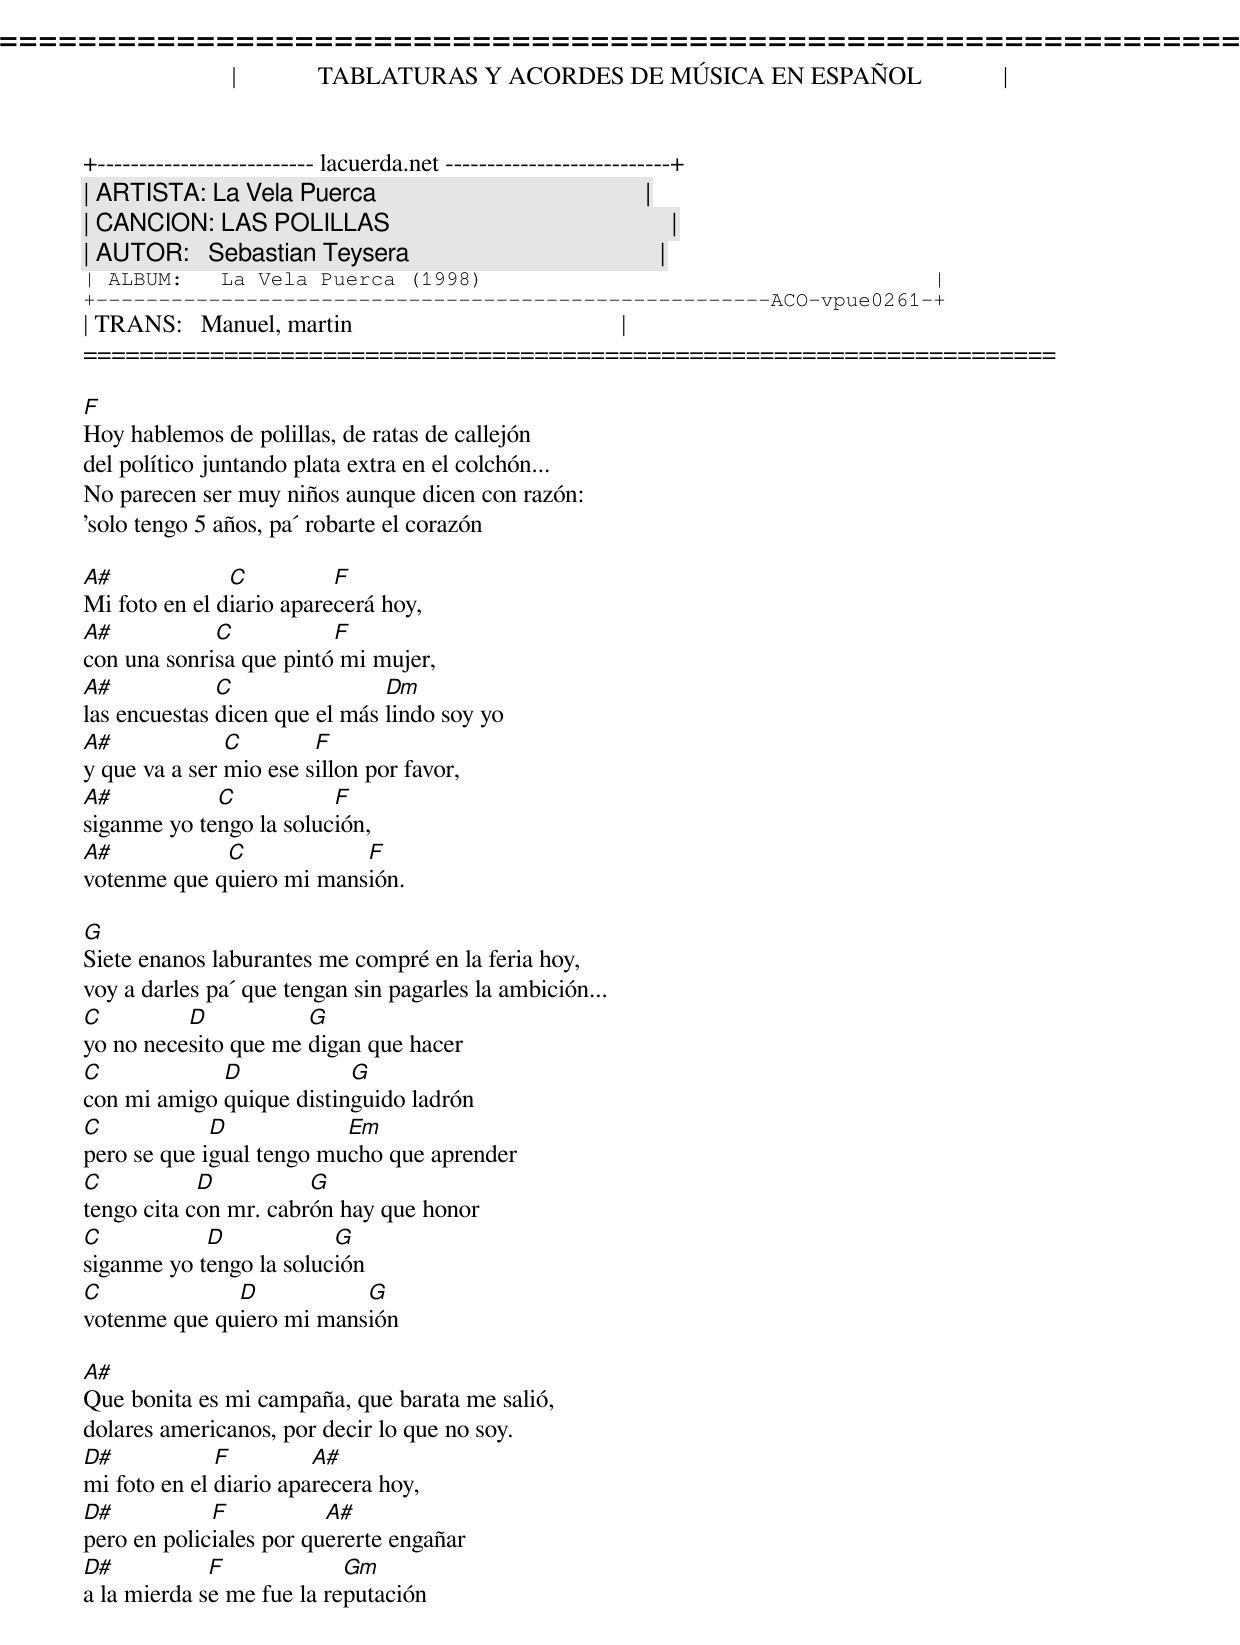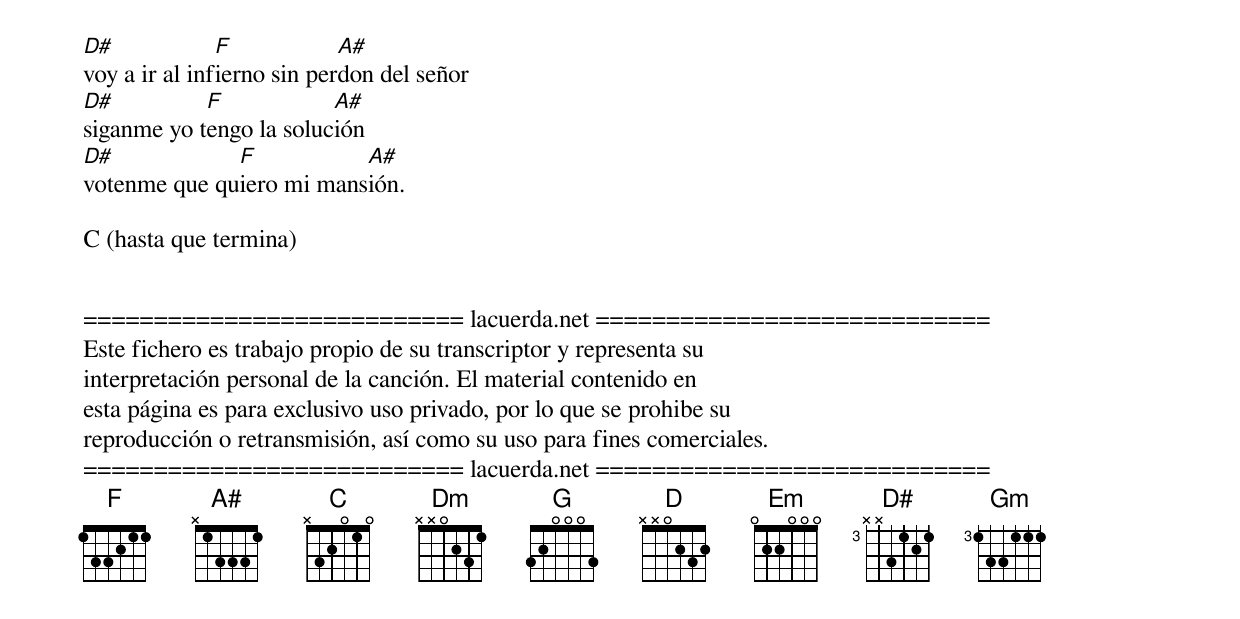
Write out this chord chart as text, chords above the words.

=====================================================================
|             TABLATURAS Y ACORDES DE MÚSICA EN ESPAÑOL             |
+-------------------------- lacuerda.net ---------------------------+
| ARTISTA: La Vela Puerca                                           |
| CANCION: LAS POLILLAS                                             |
| AUTOR:   Sebastian Teysera                                        |
| ALBUM:   La Vela Puerca (1998)                                    |
+------------------------------------------------------ACO-vpue0261-+
| TRANS:   Manuel, martin                                           |
=====================================================================

F
Hoy hablemos de polillas, de ratas de callejón
del político juntando plata extra en el colchón...
No parecen ser muy niños aunque dicen con razón:
'solo tengo 5 años, pa´ robarte el corazón

A#             C          F
Mi foto en el diario aparecerá hoy,
A#           C           F
con una sonrisa que pintó mi mujer,
A#            C                Dm
las encuestas dicen que el más lindo soy yo
A#             C        F
y que va a ser mio ese sillon por favor,
A#           C           F
siganme yo tengo la solución,
A#           C            F
votenme que quiero mi mansión.

G
Siete enanos laburantes me compré en la feria hoy,
voy a darles pa´ que tengan sin pagarles la ambición...
C         D           G
yo no necesito que me digan que hacer
C            D            G
con mi amigo quique distinguido ladrón
C            D            Em
pero se que igual tengo mucho que aprender
C           D          G
tengo cita con mr. cabrón hay que honor
C           D            G
siganme yo tengo la solución
C             D           G
votenme que quiero mi mansión

A#
Que bonita es mi campaña, que barata me salió,
dolares americanos, por decir lo que no soy.
D#            F         A#
mi foto en el diario aparecera hoy,
D#           F           A#
pero en policiales por quererte engañar
D#           F             Gm
a la mierda se me fue la reputación
D#             F            A#
voy a ir al infierno sin perdon del señor
D#          F            A#
siganme yo tengo la solución
D#            F           A#
votenme que quiero mi mansión.

C (hasta que termina)


=========================== lacuerda.net ============================
Este fichero es trabajo propio de su transcriptor y representa su
interpretación personal de la canción. El material contenido en
esta página es para exclusivo uso privado, por lo que se prohibe su
reproducción o retransmisión, así como su uso para fines comerciales.
=========================== lacuerda.net ============================
